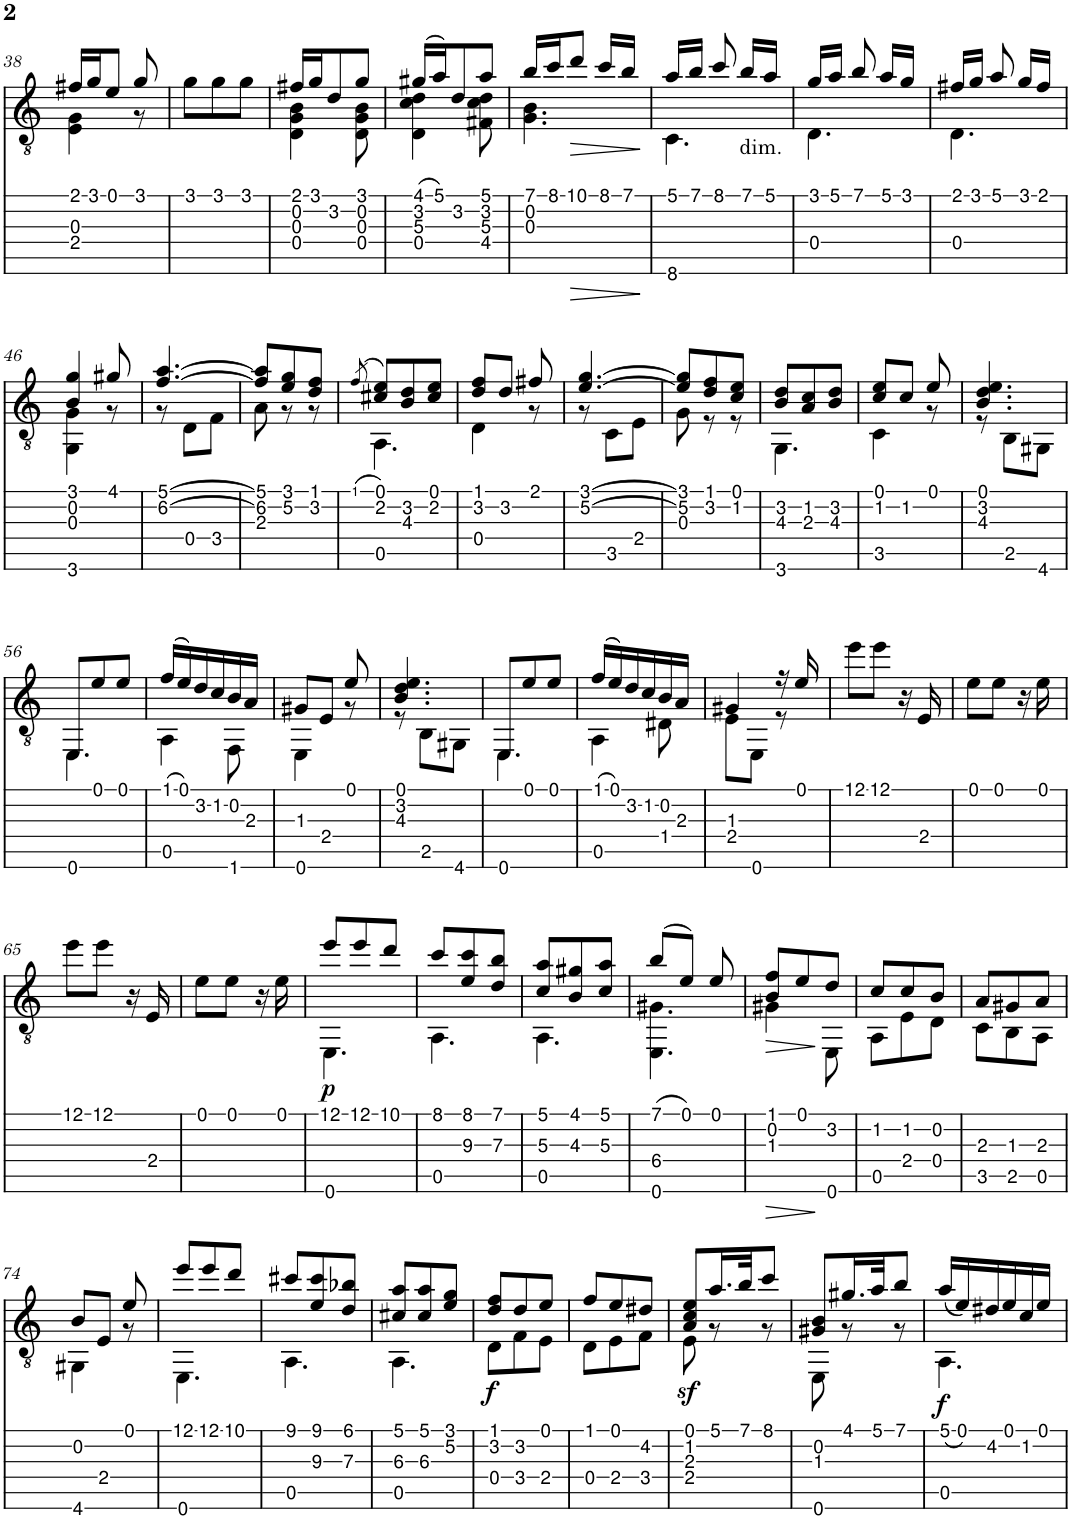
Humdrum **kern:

**kern	**kern	**dynam
*part1	*part1	*part1
*staff2	*staff1	*staff1/2
*I"Classical Guitar	*	*
!!LO:PB:g=z
*	*clefGv2	*
*k[]	*k[]	*
*a:	*a:	*
*M3/8	*M3/8	*
=38	=38	=38
*^	*^	*
16f#XLL	4E 4G	16f#X/LL	4E\ 4G\	.
16gJ	.	16g/J	.	.
8e	.	8e/J	.	.
8gJ	8r	8g/	8r	.
*v	*v	*	*	*
*	*v	*v	*
=39	=39	=39
8gL	8g\L	.
8g	8g\	.
8gJ	8g\J	.
=40	=40	=40
*^	*^	*
16f#XLL	4D 4G 4B	16f#X/LL	4D\ 4G\ 4B\	.
16gJ	.	16g/J	.	.
8d	.	8d/	.	.
8gJ	8D 8G 8B	8g/J	8D\ 8G\ 8B\	.
=41	=41	=41	=41	=41
16g#XLL	4D 4c 4d	(16g#X/LL	4D\ 4c\ 4d\	.
16aJ	.	16a/J)	.	.
8d	.	8d/	.	.
8aJ	8F#X 8c 8d	8a/J	8F#X\ 8c\ 8d\	.
=42	=42	=42	=42	=42
16bLL	4.G 4.B	16b/LL	4.G\ 4.B\	.
16ccJ	.	16cc/J	.	.
!	!	!	!	!LO:HP:b
8dd	.	8dd/J	.	>
16ccL	.	16cc/LL	.	.
16bJJ	.	16b/JJ	.	.
*v	*v	*	*	*
*	*v	*v	*
.	.	]
=43	=43	=43
*^	*^	*
16aLL	4.C	16a/LL	4.C\	.
16bJ	.	16b/JJ	.	.
8cc	.	8cc/	.	.
!	!	!LO:TX:b:t=dim.	!	!
16bL	.	16b/LL	.	.
16aJJ	.	16a/JJ	.	.
=44	=44	=44	=44	=44
16gLL	4.D	16g/LL	4.D\	.
16aJ	.	16a/JJ	.	.
8b	.	8b/	.	.
16aL	.	16a/LL	.	.
16gJJ	.	16g/JJ	.	.
=45	=45	=45	=45	=45
16f#XLL	4.D	16f#X/LL	4.D\	.
16gJ	.	16g/JJ	.	.
8a	.	8a/	.	.
16gL	.	16g/LL	.	.
16f#JJ	.	16f#/JJ	.	.
!!LO:LB:g=z	!!
=46	=46	=46	=46	=46
4B 4g	4GG 4G	4B/ 4g/	4GG\ 4G\	.
8g#X	8r	8g#X/	8r	.
=47	=47	=47	=47	=47
[4.f [4.a	8r	[4.f/ [4.a/	8r	.
.	8DL	.	8D\L	.
.	8FJ	.	8F\J	.
=48	=48	=48	=48	=48
8f]\ 8a]\L	8A	8f/] 8a/]L	8A\	.
8e\ 8g\	8r	8e/ 8g/	8r	.
8d\ 8f\J	8r	8d/ 8f/J	8r	.
=49	=49	=49	=49	=49
qf	.	(>8qf/	.	.
8c#X\ 8e\L	4.AA	8c#X/ 8e/L)	4.AA\	.
8B\ 8d\	.	8B/ 8d/	.	.
8c#\ 8e\J	.	8c#/ 8e/J	.	.
=50	=50	=50	=50	=50
8d\ 8f\L	4D	8d/ 8f/L	4D\	.
8d	.	8d/J	.	.
8f#XJ	8r	8f#X/	8r	.
=51	=51	=51	=51	=51
[4.e [4.g	8r	[4.e/ [4.g/	8r	.
.	8CL	.	8C\L	.
.	8EJ	.	8E\J	.
=52	=52	=52	=52	=52
8e]\ 8g]\L	8G	8e/] 8g/]L	8G\	.
8d\ 8f\	8r	8d/ 8f/	8r	.
8c\ 8e\J	8r	8c/ 8e/J	8r	.
=53	=53	=53	=53	=53
8B\ 8d\L	4.GG	8B/ 8d/L	4.GG\	.
8A<<\ 8c<<\	.	8A/ 8c/	.	.
8B\ 8d\J	.	8B/ 8d/J	.	.
=54	=54	=54	=54	=54
8c\ 8e\L	4C	8c/ 8e/L	4C\	.
8c	.	8c/J	.	.
8eJ	8r	8e/	8r	.
=55	=55	=55	=55	=55
4.B 4.d 4.e	8r	4.B/ 4.d/ 4.e/	8r	.
.	8BBL	.	8BB\L	.
.	8GG#XJ	.	8GG#X\J	.
!!LO:LB:g=z	!!
=56	=56	=56	=56	=56
8EEL	4.EE	8EE/L	4.EE\	.
8e	.	8e/	.	.
8eJ	.	8e/J	.	.
=57	=57	=57	=57	=57
16fLL	4AA	(16f/LL	4AA\	.
16e	.	16e/)	.	.
16d	.	16d/	.	.
16c	.	16c/	.	.
16B	8FF	16B/	8FF\	.
16AJJ	.	16A/JJ	.	.
=58	=58	=58	=58	=58
8G#XL	4EE	8G#X/L	4EE\	.
8E	.	8E/J	.	.
8eJ	8r	8e/	8r	.
=59	=59	=59	=59	=59
4.B 4.d 4.e	8r	4.B/ 4.d/ 4.e/	8r	.
.	8BBL	.	8BB\L	.
.	8GG#XJ	.	8GG#X\J	.
=60	=60	=60	=60	=60
8EEL	4.EE	8EE/L	4.EE\	.
8e	.	8e/	.	.
8eJ	.	8e/J	.	.
=61	=61	=61	=61	=61
16fLL	4AA	(16f/LL	4AA\	.
16e	.	16e/)	.	.
16d	.	16d/	.	.
16c	.	16c/	.	.
16B	8D#X	16B/	8D#X\	.
16AJJ	.	16A/JJ	.	.
=62	=62	=62	=62	=62
4G#X	8EL	4G#X/	8E\L	.
.	8EEJ	.	8EE\J	.
16r	8r	16r	8r	.
16e	.	16e/	.	.
*v	*v	*	*	*
*	*v	*v	*
=63	=63	=63
8eeL	8ee\L	.
8eeJ	8ee\J	.
16r	16r	.
16E	16E/	.
=64	=64	=64
8eL	8e\L	.
8eJ	8e\J	.
16r	16r	.
16e	16e\	.
!!LO:LB:g=z
=65	=65	=65
8eeL	8ee\L	.
8eeJ	8ee\J	.
16r	16r	.
16E	16E/	.
=66	=66	=66
8eL	8e\L	.
8eJ	8e\J	.
16r	16r	.
16e	16e\	.
=67	=67	=67
*^	*^	*
!	!	!	!	!LO:DY:b
8eeL	4.EE	8ee/L	4.EE\	p
8ee	.	8ee/	.	.
8ddJ	.	8dd/J	.	.
=68	=68	=68	=68	=68
8ccL	4.AA	8cc/L	4.AA\	.
8e\ 8cc\	.	8e/ 8cc/	.	.
8d\ 8b\J	.	8d/ 8b/J	.	.
=69	=69	=69	=69	=69
8c\ 8a\L	4.AA	8c/ 8a/L	4.AA\	.
8B\ 8g#X\	.	8B/ 8g#X/	.	.
8c\ 8a\J	.	8c/ 8a/J	.	.
=70	=70	=70	=70	=70
8bL	4.EE 4.G#X	(8b/L	4.EE\ 4.G#X\	.
8e	.	8e/J)	.	.
8eJ	.	8e/	.	.
=71	=71	=71	=71	=71
!	!	!	!	!LO:HP:b
8B\ 8f\L	4G#X	8B/ 8f/L	4G#X\	>
8e	.	8e/	.	.
8dJ	8EE	8d/J	8EE\	]
=72	=72	=72	=72	=72
8cL	8AAL	8c/L	8AA\L	.
8c	8E	8c/	8E\	.
8BJ	8DJ	8B/J	8D\J	.
=73	=73	=73	=73	=73
8AL	8CL	8A/L	8C\L	.
8G#X	8BB	8G#X/	8BB\	.
8AJ	8AAJ	8A/J	8AA\J	.
!!LO:LB:g=z	!!
=74	=74	=74	=74	=74
8BL	4GG#X	8B/L	4GG#X\	.
8E	.	8E/J	.	.
8eJ	8r	8e/	8r	.
=75	=75	=75	=75	=75
8eeL	4.EE	8ee/L	4.EE\	.
8ee	.	8ee/	.	.
8ddJ	.	8dd/J	.	.
=76	=76	=76	=76	=76
8cc#XL	4.AA	8cc#X/L	4.AA\	.
8e\ 8cc#\	.	8e/ 8cc#/	.	.
8d\ 8b-X\J	.	8d/ 8b-X/J	.	.
=77	=77	=77	=77	=77
8c#X\ 8a\L	4.AA	8c#X/ 8a/L	4.AA\	.
8c#\ 8a\	.	8c#/ 8a/	.	.
8e\ 8g\J	.	8e/ 8g/J	.	.
=78	=78	=78	=78	=78
!	!	!	!	!LO:DY:b
8d\ 8f\L	8DL	8d/ 8f/L	8D\L	f
8d	8F	8d/	8F\	.
8eJ	8EJ	8e/J	8E\J	.
=79	=79	=79	=79	=79
8fL	8DL	8f/L	8D\L	.
8e	8E	8e/	8E\	.
8d#XJ	8FJ	8d#X/J	8F\J	.
=80	=80	=80	=80	=80
!	!	!	!	!LO:DY:b
8A\ 8c\ 8e\L	8E	8A/ 8c/ 8e/L	8E\	sf
16.aL	8r	16.a/L	8r	.
32bJk	.	32b/JK	.	.
8ccJ	8r	8cc/J	8r	.
=81	=81	=81	=81	=81
8G#X\ 8B\L	8EE	8G#X/ 8B/L	8EE\	.
16.g#XL	8r	16.g#X/L	8r	.
32aJk	.	32a/JK	.	.
8bJ	8r	8b/J	8r	.
=82	=82	=82	=82	=82
!	!	!	!	!LO:DY:b
16aLL	4.AA	(<16a/LL	4.AA\	f
16e	.	16e/)	.	.
16d#X	.	16d#X/	.	.
16e	.	16e/	.	.
16c	.	16c/	.	.
16eJJ	.	16e/JJ	.	.
*v	*v	*	*	*
*	*v	*v	*
=	=	=
*-	*-	*-
